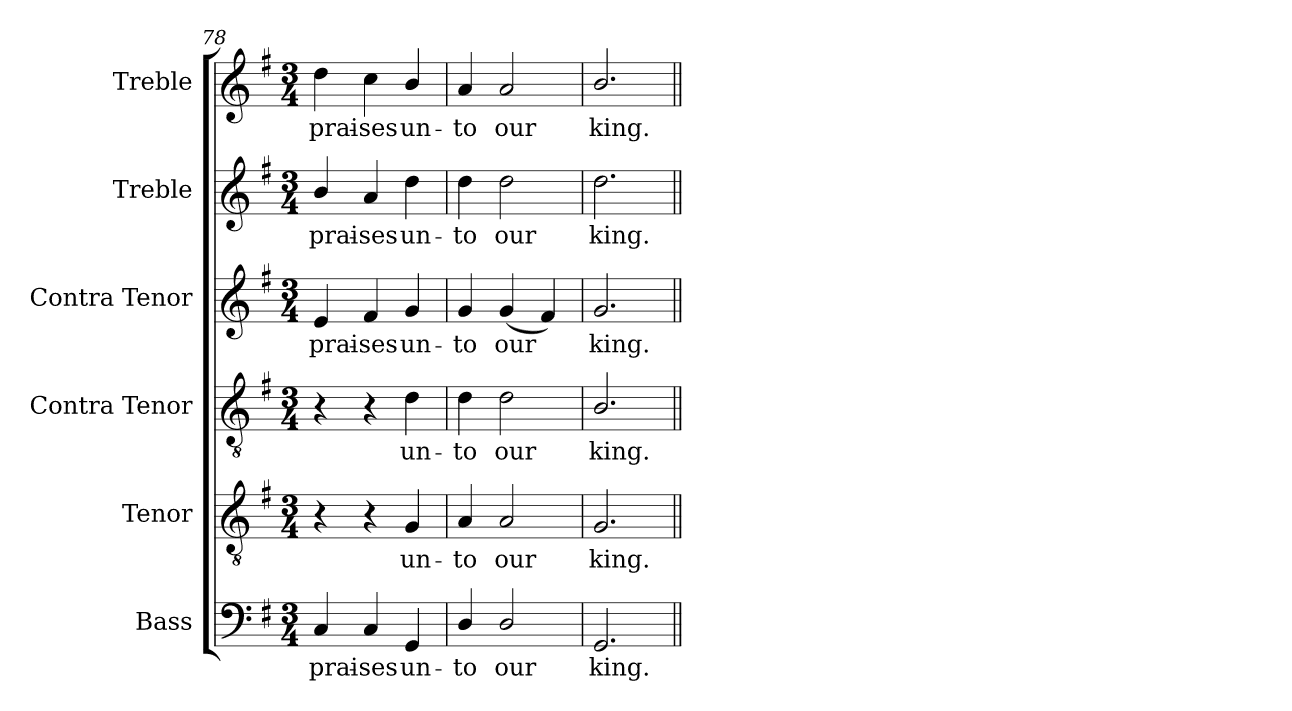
**kern	**text	**kern	**text	**kern	**text	**kern	**text	**kern	**text	**kern	**text
*part6	*part6	*part5	*part5	*part4	*part4	*part3	*part3	*part2	*part2	*part1	*part1
*staff6	*staff6	*staff5	*staff5	*staff4	*staff4	*staff3	*staff3	*staff2	*staff2	*staff1	*staff1
*I"Bass	*	*I"Tenor	*	*I"Contra Tenor	*	*I"Contra Tenor	*	*I"Treble	*	*I"Treble	*
*I'B.	*	*I'T.	*	*	*	*	*	*	*	*	*
*clefF4	*	*clefGv2	*	*clefGv2	*	*clefG2	*	*clefG2	*	*clefG2	*
*	*	*ITrd7c12	*	*ITrd7c12	*	*	*	*	*	*	*
*k[f#]	*	*k[f#]	*	*k[f#]	*	*k[f#]	*	*k[f#]	*	*k[f#]	*
*G:	*	*G:	*	*G:	*	*G:	*	*G:	*	*G:	*
*M3/4	*	*M3/4	*	*M3/4	*	*M3/4	*	*M3/4	*	*M3/4	*
=78	=78	=78	=78	=78	=78	=78	=78	=78	=78	=78	=78
!	!LO:LY:b:color=#000000	!	!	!	!	!	!	!	!	!	!
!	!	!	!	!	!	!	!LO:LY:b:color=#000000	!	!	!	!
!	!	!	!	!	!	!	!	!	!LO:LY:b:color=#000000	!	!
!	!	!	!	!	!	!	!	!	!	!	!LO:LY:b:color=#000000
4Ci/	prai-	4r	.	4r	.	4ei/	prai-	4bi/	prai-	4ddi\	prai-
!	!LO:LY:b:color=#000000	!	!	!	!	!	!	!	!	!	!
!	!	!	!	!	!	!	!LO:LY:b:color=#000000	!	!	!	!
!	!	!	!	!	!	!	!	!	!LO:LY:b:color=#000000	!	!
!	!	!	!	!	!	!	!	!	!	!	!LO:LY:b:color=#000000
4Ci/	-ses	4r	.	4r	.	4f#i/	-ses	4ai/	-ses	4cci\	-ses
!	!LO:LY:b:color=#000000	!	!	!	!	!	!	!	!	!	!
!	!	!	!LO:LY:b:color=#000000	!	!	!	!	!	!	!	!
!	!	!	!	!	!LO:LY:b:color=#000000	!	!	!	!	!	!
!	!	!	!	!	!	!	!LO:LY:b:color=#000000	!	!	!	!
!	!	!	!	!	!	!	!	!	!LO:LY:b:color=#000000	!	!
!	!	!	!	!	!	!	!	!	!	!	!LO:LY:b:color=#000000
4GGi/	un-	4GGi/	un-	4Di\	un-	4gi/	un-	4ddi\	un-	4bi/	un-
=79	=79	=79	=79	=79	=79	=79	=79	=79	=79	=79	=79
!	!LO:LY:b:color=#000000	!	!	!	!	!	!	!	!	!	!
!	!	!	!LO:LY:b:color=#000000	!	!	!	!	!	!	!	!
!	!	!	!	!	!LO:LY:b:color=#000000	!	!	!	!	!	!
!	!	!	!	!	!	!	!LO:LY:b:color=#000000	!	!	!	!
!	!	!	!	!	!	!	!	!	!LO:LY:b:color=#000000	!	!
!	!	!	!	!	!	!	!	!	!	!	!LO:LY:b:color=#000000
4Di/	-to	4AAi/	-to	4Di\	-to	4gi/	-to	4ddi\	-to	4ai/	-to
!	!LO:LY:b:color=#000000	!	!	!	!	!	!	!	!	!	!
!	!	!	!LO:LY:b:color=#000000	!	!	!	!	!	!	!	!
!	!	!	!	!	!LO:LY:b:color=#000000	!	!	!	!	!	!
!	!	!	!	!	!	!	!LO:LY:b:color=#000000	!	!	!	!
!	!	!	!	!	!	!	!	!	!LO:LY:b:color=#000000	!	!
!	!	!	!	!	!	!	!	!	!	!	!LO:LY:b:color=#000000
2Di/	our	2AAi/	our	2Di\	our	(4gi/	our	2ddi\	our	2ai/	our
.	.	.	.	.	.	4f#i/)	.	.	.	.	.
=80	=80	=80	=80	=80	=80	=80	=80	=80	=80	=80	=80
!	!LO:LY:b:color=#000000	!	!	!	!	!	!	!	!	!	!
!	!	!	!LO:LY:b:color=#000000	!	!	!	!	!	!	!	!
!	!	!	!	!	!LO:LY:b:color=#000000	!	!	!	!	!	!
!	!	!	!	!	!	!	!LO:LY:b:color=#000000	!	!	!	!
!	!	!	!	!	!	!	!	!	!LO:LY:b:color=#000000	!	!
!	!	!	!	!	!	!	!	!	!	!	!LO:LY:b:color=#000000
2.GGi/	king.	2.GGi/	king.	2.BBi/	king.	2.gi/	king.	2.ddi\	king.	2.bi/	king.
=||	=||	=||	=||	=||	=||	=||	=||	=||	=||	=||	=||
*-	*-	*-	*-	*-	*-	*-	*-	*-	*-	*-	*-
